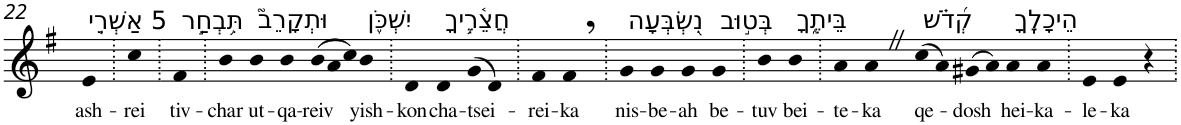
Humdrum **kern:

**kern	**text
*part1	*part1
*staff1	*staff1
*I"Piano	*
*I'Pno	*
!!LO:PB:g=z
*clefG2	*
*k[f#]	*
*G:	*
=22	=22
!LO:TX:a:t=5 אַשְׁרֵ֤י	!
!	!LO:LY:b
4e	ash-
=23.	=23.
!	!LO:LY:b
4cc	-rei
=24.	=24.
!LO:TX:a:t=תִּ֥בְחַ֣ר	!
!	!LO:LY:b
4f#	tiv-
=25.	=25.
!	!LO:LY:b
4b	-char
!LO:TX:a:t=וּתְקָרֵב֮	!
!	!LO:LY:b
4b	ut-
!	!LO:LY:b
4b	-qa-
*Xtuplet	*
!	!LO:LY:b
(>12b	-reiv
12a	.
12cc)	.
!LO:TX:a:t=יִשְׁכֹּ֪ן	!
!	!LO:LY:b
4b	yish-
=26.	=26.
!	!LO:LY:b
4d	-kon
!LO:TX:a:t=חֲצֵ֫רֶ֥יךָ	!
!	!LO:LY:b
4d	cha-
!	!LO:LY:b
(>8g	-tsei-
8d)	.
=27.	=27.
!	!LO:LY:b
4f#	-rei-
!	!LO:LY:b
4f#,	-ka
=28.	=28.
!LO:TX:a:t=נִ֭שְׂבְּעָה	!
!	!LO:LY:b
4g	nis-
!	!LO:LY:b
4g	-be-
!	!LO:LY:b
4g	-ah
!LO:TX:a:t=בְּט֣וּב	!
!	!LO:LY:b
4g	be-
=29.	=29.
!	!LO:LY:b
4b	-tuv
!LO:TX:a:t=בֵּיתֶ֑ךָ	!
!	!LO:LY:b
4b	bei-
=30.	=30.
!	!LO:LY:b
4a	-te-
!	!LO:LY:b
4aZ	-ka
!LO:TX:a:t=קְ֝דֹ֗שׁ	!
!	!LO:LY:b
(>8cc	qe-
8a)	.
!	!LO:LY:b
(>8g#X	-dosh
8a)	.
!LO:TX:a:t=הֵיכָלֶֽךָ	!
!	!LO:LY:b
4a	hei-
!	!LO:LY:b
4a	-ka-
=31.	=31.
!	!LO:LY:b
4e	-le-
!	!LO:LY:b
4e	-ka
4r	.
=.	=.
*-	*-
